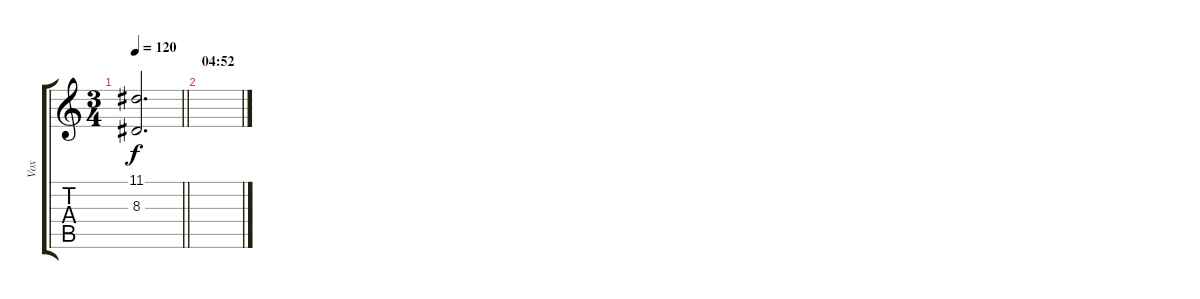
\track ("Vox" "Vox") {instrument clarinet}
\staff {score tabs}
\tuning (E4 B3 G3 D3 A2 E2) {hide}
\ts (3 4)
\tempo 120
\clef g2
\barLineRight lightlight
\ks c
(11.1{t} 8.3{t}).2{d dy f} |
\section ("" "04:52")
